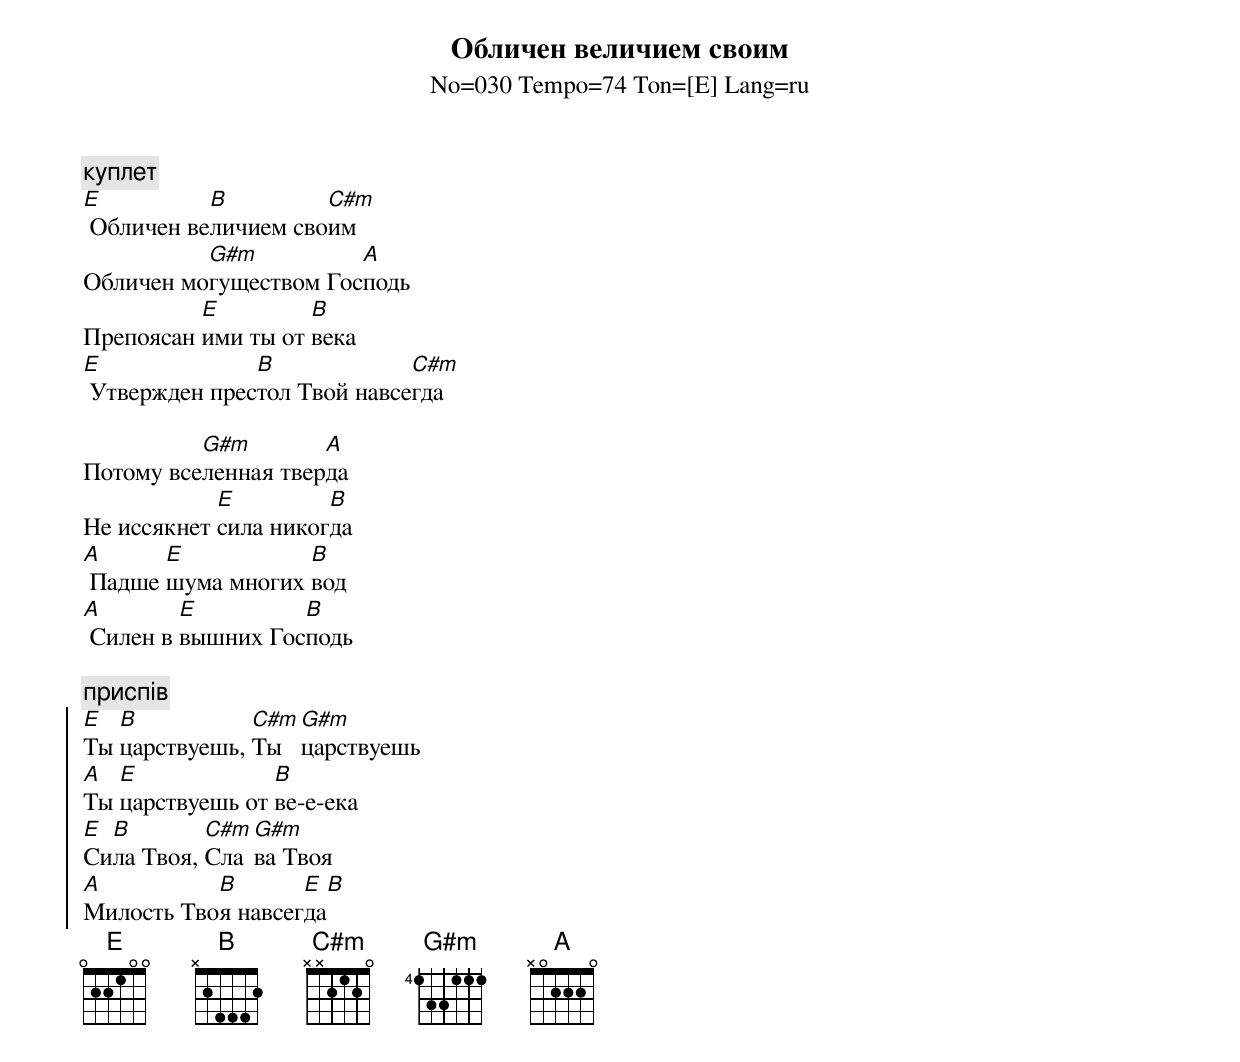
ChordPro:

{title:Обличен величием своим}
{subtitle:No=030 Tempo=74 Ton=[E] Lang=ru}

{c: куплет}
[E] Обличен ве[B]личием сво[C#m]им
Обличен мо[G#m]гуществом Гос[A]подь
Препоясан [E]ими ты от [B]века
[E] Утвержден прес[B]тол Твой навсе[C#m]гда

Потому все[G#m]ленная твер[A]да
Не иссякнет [E]сила никог[B]да
[A] Падше [E]шума многих [B]вод
[A] Силен в [E]вышних Гос[B]подь

{c: приспів}
{soc}
[E]Ты [B]царствуешь, [C#m]Ты [G#m]царствуешь
[A]Ты [E]царствуешь от [B]ве-е-ека
[E]Си[B]ла Твоя, [C#m]Сла[G#m]ва Твоя
[A]Милость Тво[B]я навсег[E]да[B]
{eoc}
